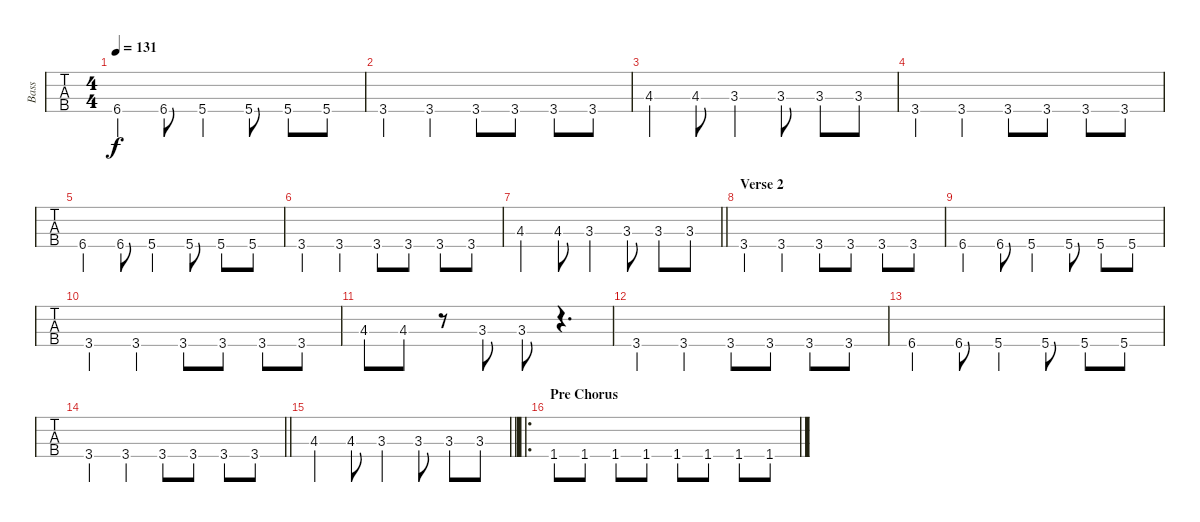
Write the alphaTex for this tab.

\track ("Bass" "Bass") {instrument electricbassfinger}
\staff {tabs}
\tuning (G2 D2 A1 D1) {hide}
\ts (4 4)
\tempo 131
\clef f4
\ks eb
6.4.4{dy f} 6.4.8 5.4.4 5.4.8 5.4.8 5.4.8 |
3.4.4 3.4.4 3.4.8 3.4.8 3.4.8 3.4.8 |
4.3.4 4.3.8 3.3.4 3.3.8 3.3.8 3.3.8 |
3.4.4 3.4.4 3.4.8 3.4.8 3.4.8 3.4.8 |
6.4.4 6.4.8 5.4.4 5.4.8 5.4.8 5.4.8 |
3.4.4 3.4.4 3.4.8 3.4.8 3.4.8 3.4.8 |
\barLineRight lightlight
4.3.4 4.3.8 3.3.4 3.3.8 3.3.8 3.3.8 |
\section ("" "Verse 2")
3.4.4 3.4.4 3.4.8 3.4.8 3.4.8 3.4.8 |
6.4.4 6.4.8 5.4.4 5.4.8 5.4.8 5.4.8 |
3.4.4 3.4.4 3.4.8 3.4.8 3.4.8 3.4.8 |
4.3.8 4.3.8 r.8 3.3.8 3.3.8 r.4{d} |
3.4.4 3.4.4 3.4.8 3.4.8 3.4.8 3.4.8 |
6.4.4 6.4.8 5.4.4 5.4.8 5.4.8 5.4.8 |
\barLineRight lightlight
3.4.4 3.4.4 3.4.8 3.4.8 3.4.8 3.4.8 |
\barLineRight lightlight
4.3.4 4.3.8 3.3.4 3.3.8 3.3.8 3.3.8 |
\ro
\section ("" "Pre Chorus")
1.4.8 1.4.8 1.4.8 1.4.8 1.4.8 1.4.8 1.4.8 1.4.8
